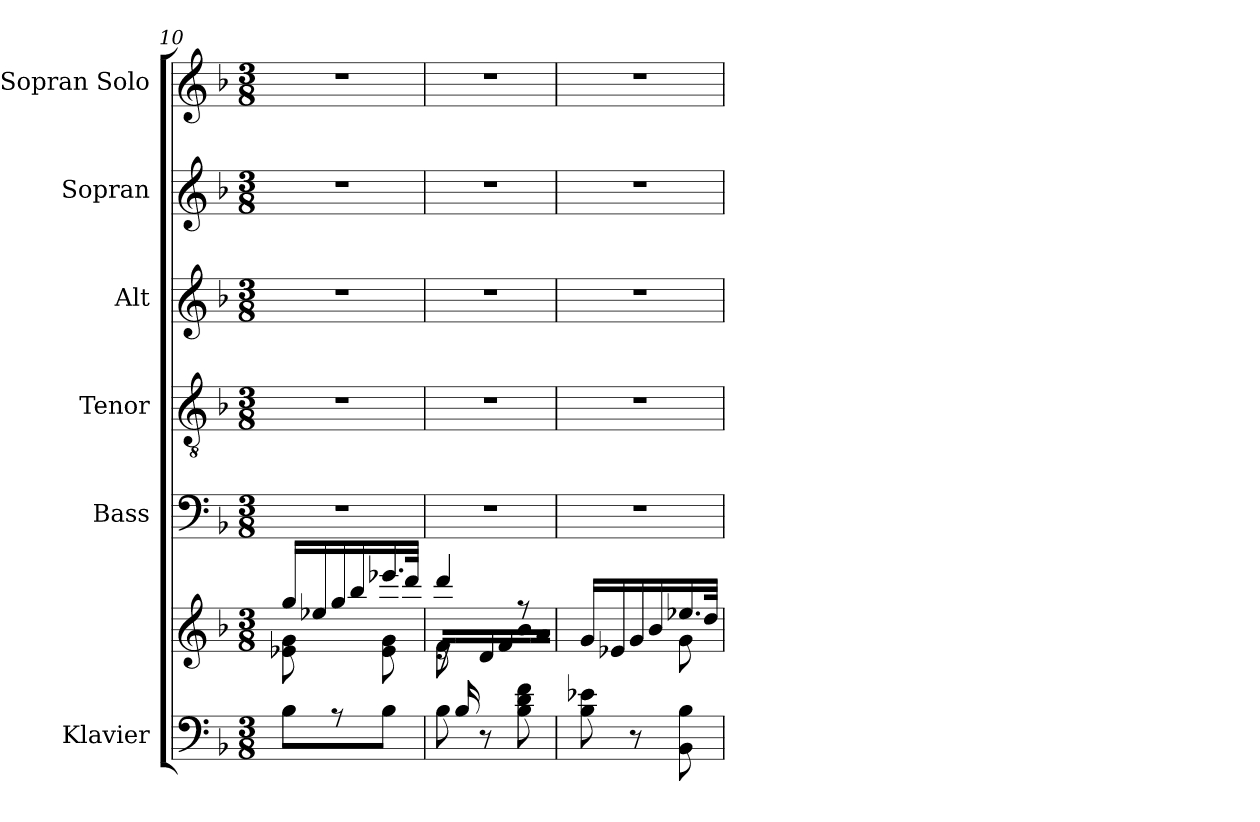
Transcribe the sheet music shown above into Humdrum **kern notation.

**kern	**kern	**kern	**kern	**kern	**kern	**kern
*part6	*part6	*part5	*part4	*part3	*part2	*part1
*staff7	*staff6	*staff5	*staff4	*staff3	*staff2	*staff1
*I"Klavier	*	*I"Bass	*I"Tenor	*I"Alt	*I"Sopran	*I"Sopran Solo
*	*	*I'B	*I'T	*I'A	*I'S	*
*clefF4	*clefG2	*clefF4	*clefGv2	*clefG2	*clefG2	*clefG2
*k[b-]	*k[b-]	*k[b-]	*k[b-]	*k[b-]	*k[b-]	*k[b-]
*M3/8	*M3/8	*M3/8	*M3/8	*M3/8	*M3/8	*M3/8
=10	=10	=10	=10	=10	=10	=10
*	*^	*	*	*	*	*
8B-\L	16gg/LL	8e-X\ 8g\	4.r	4.r	4.r	4.r	4.r
.	16ee-X/	.	.	.	.	.	.
8rA	16gg/	8ryy	.	.	.	.	.
.	16bb-/	.	.	.	.	.	.
8B-\J	16.eee-X/	8e-\ 8g\	.	.	.	.	.
.	32ddd/JJk	.	.	.	.	.	.
=11	=11	=11	=11	=11	=11	=11	=11
*^	*	*^	*	*	*	*	*
16ryy	8B-\	4ddd/	16re	8f\	4.r	4.r	4.r	4.r	4.r
(16B-/LL	.	.	16ryy	.	.	.	.	.	.
4ryy	8r	.	16d/	4ryy	.	.	.	.	.
.	.	.	16f/	.	.	.	.	.	.
.	8B-\ 8d\ 8f\	8rff	16b-/	.	.	.	.	.	.
.	.	.	16a/JJ	.	.	.	.	.	.
*v	*v	*	*	*	*	*	*	*	*
*	*	*v	*v	*	*	*	*	*
=12	=12	=12	=12	=12	=12	=12	=12
8B-\ 8e-X\	16g/LL	4ryy	4.r	4.r	4.r	4.r	4.r
.	16e-X/	.	.	.	.	.	.
8r	16g/	.	.	.	.	.	.
.	16b-/	.	.	.	.	.	.
8BB-\ 8B-\	16.ee-X/	8g\	.	.	.	.	.
.	32dd/JJk)	.	.	.	.	.	.
*	*v	*v	*	*	*	*	*
=	=	=	=	=	=	=
*-	*-	*-	*-	*-	*-	*-
